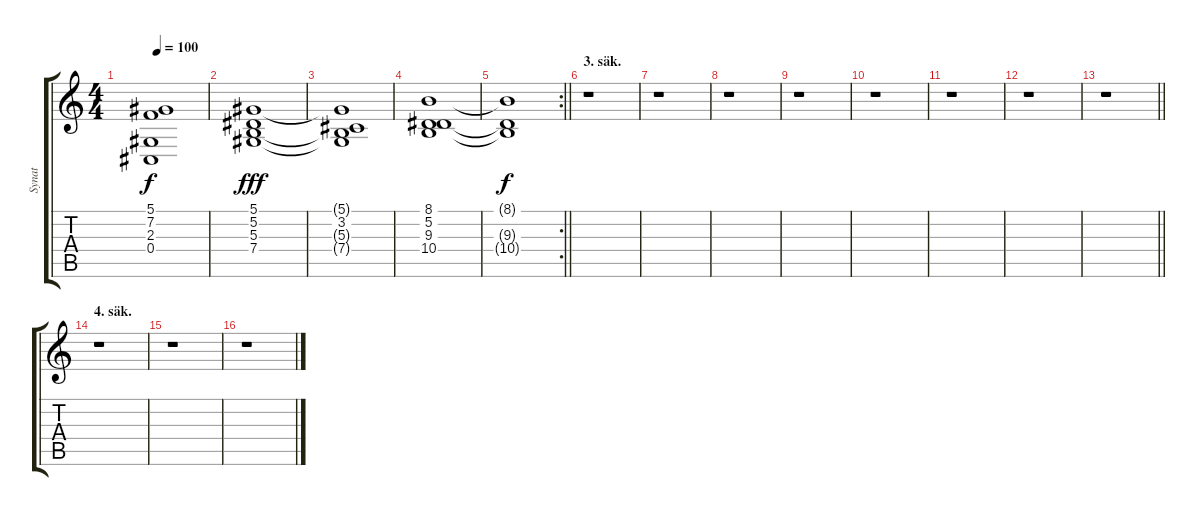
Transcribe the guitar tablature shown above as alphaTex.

\track ("Synat" "Synat") {instrument choiraahs}
\staff {score tabs}
\tuning (Eb4 Bb3 Gb3 Db3 Ab2 Db2) {hide}
\ts (4 4)
\tempo 100
\clef g2
\ks c
(5.1{t} 7.2{t} 2.3{t} 0.4{t}).1{dy f} |
(5.1 5.2 5.3 7.4).1{dy fff} |
(5.1{t} 3.2 5.3{t} 7.4{t}).1 |
(8.1 5.2 9.3 10.4).1 |
\rc 2
\barLineRight lightlight
(8.1{t} 9.3{t} 10.4{t}).1{dy f} |
\section ("" "3. säk.")
r.1 |
r.1 |
r.1 |
r.1 |
r.1 |
r.1 |
r.1 |
\barLineRight lightlight
r.1 |
\section ("" "4. säk.")
r.1 |
r.1 |
r.1
